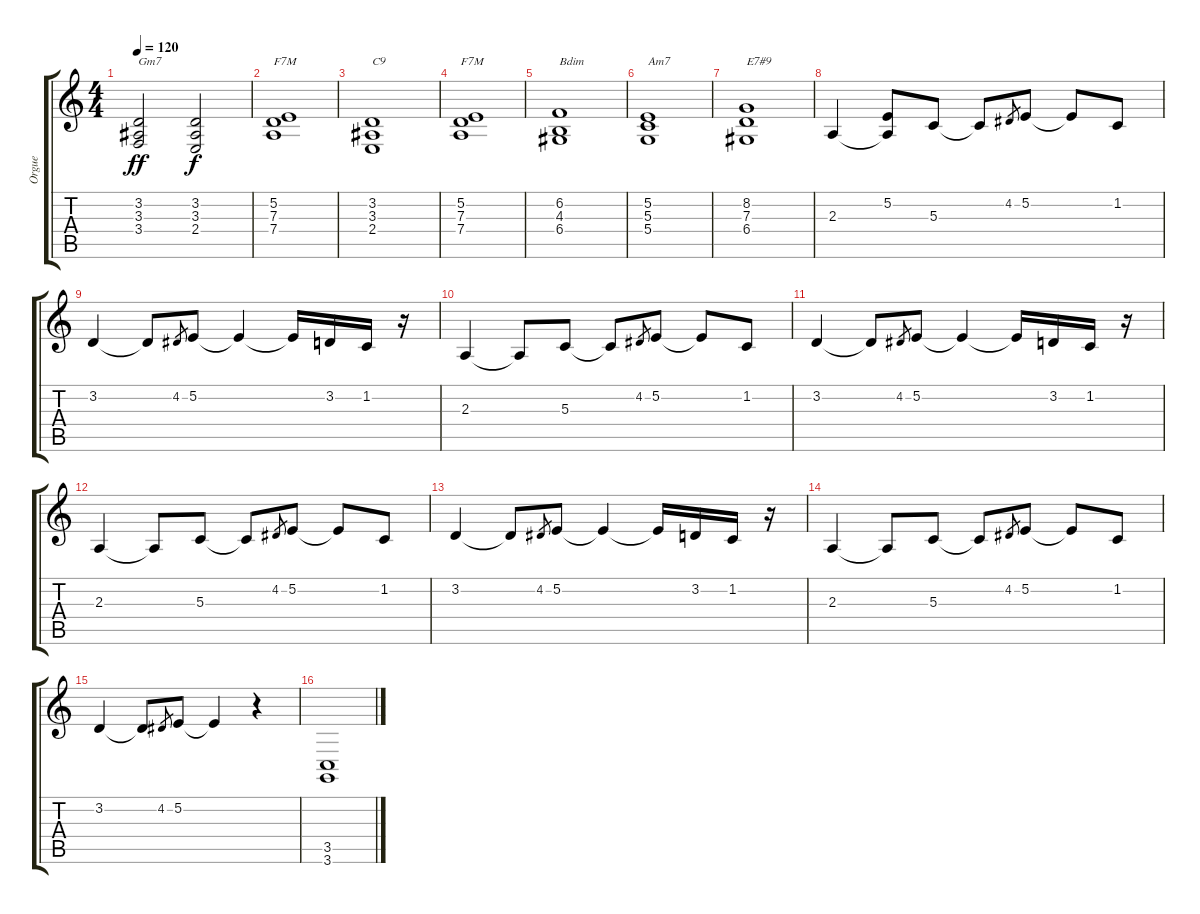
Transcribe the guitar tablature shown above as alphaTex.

\track ("Orgue" "Orgue") {instrument drawbarorgan}
\staff {score tabs}
\tuning (E4 B3 G3 D3 A2 E2) {hide}
\ts (4 4)
\tempo 120
\clef g2
\ks c
(3.2 3.3 3.4).2{txt "Gm7" dy ff} (3.2 3.3 2.4).2{dy f} |
(5.2 7.3 7.4).1{txt "F7M"} |
(3.2 3.3 2.4).1{txt "C9"} |
(5.2 7.3 7.4).1{txt "F7M"} |
(6.2 4.3 6.4).1{txt "Bdim"} |
(5.2 5.3 5.4).1{txt "Am7"} |
(8.2 7.3 6.4).1{txt "E7#9"} |
2.3.4{volume 10} (5.2 2.3{t}).8 5.3.8 5.3{t}.8 4.2.8{gr} 5.2.8 5.2{t}.8 1.2.8 |
3.2.4 3.2{t}.8 4.2.8{gr} 5.2.8 5.2{t}.4 5.2{t}.16 3.2.16 1.2.16 r.16 |
2.3.4 2.3{t}.8 5.3.8 5.3{t}.8 4.2.8{gr} 5.2.8 5.2{t}.8 1.2.8 |
3.2.4 3.2{t}.8 4.2.8{gr} 5.2.8 5.2{t}.4 5.2{t}.16 3.2.16 1.2.16 r.16 |
2.3.4 2.3{t}.8 5.3.8 5.3{t}.8 4.2.8{gr} 5.2.8 5.2{t}.8 1.2.8 |
3.2.4 3.2{t}.8 4.2.8{gr} 5.2.8 5.2{t}.4 5.2{t}.16 3.2.16 1.2.16 r.16 |
2.3.4 2.3{t}.8 5.3.8 5.3{t}.8 4.2.8{gr} 5.2.8 5.2{t}.8 1.2.8 |
3.2.4 3.2{t}.8 4.2.8{gr} 5.2.8 5.2{t}.4 r.4 |
(3.5 3.6).1
